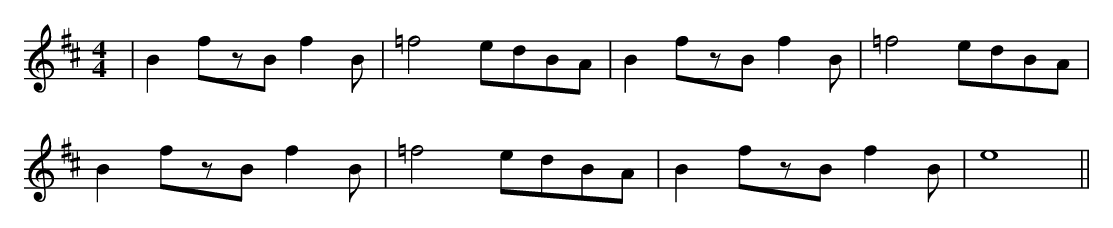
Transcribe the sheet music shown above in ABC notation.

X:1
M:4/4
K:Bmin
| B2fzBf2B|=f4 edBA|B2fzBf2B| =f4 edBA|
B2fzBf2B| =f4 edBA|B2fzBf2B|e8||
